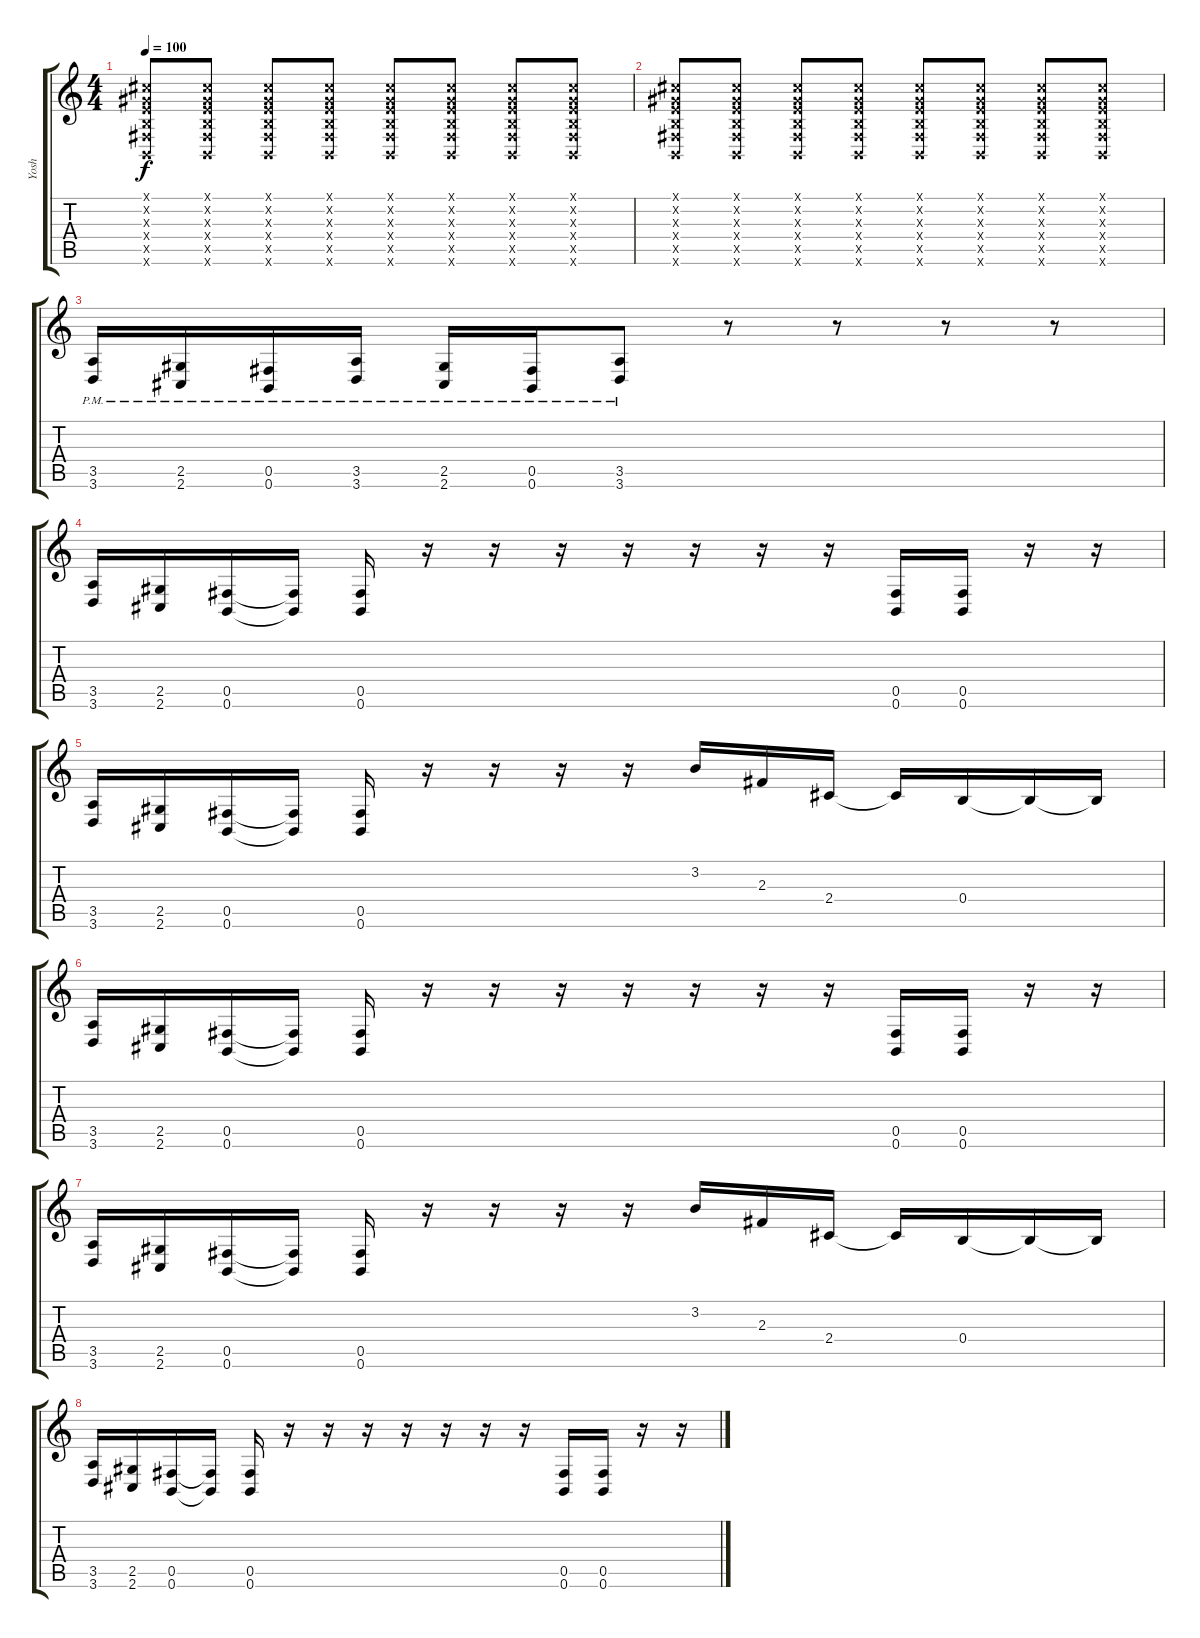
\track ("Yosh" "Yosh") {instrument distortionguitar}
\staff {score tabs}
\tuning (Db4 Ab3 E3 B2 Gb2 B1) {hide}
\ts (4 4)
\tempo 100
\clef g2
\ks c
(0.1{x} 0.2{x} 0.3{x} 0.4{x} 0.5{x} 0.6{x}).8{dy f} (0.1{x} 0.2{x} 0.3{x} 0.4{x} 0.5{x} 0.6{x}).8 (0.1{x} 0.2{x} 0.3{x} 0.4{x} 0.5{x} 0.6{x}).8 (0.1{x} 0.2{x} 0.3{x} 0.4{x} 0.5{x} 0.6{x}).8 (0.1{x} 0.2{x} 0.3{x} 0.4{x} 0.5{x} 0.6{x}).8 (0.1{x} 0.2{x} 0.3{x} 0.4{x} 0.5{x} 0.6{x}).8 (0.1{x} 0.2{x} 0.3{x} 0.4{x} 0.5{x} 0.6{x}).8 (0.1{x} 0.2{x} 0.3{x} 0.4{x} 0.5{x} 0.6{x}).8 |
(0.1{x} 0.2{x} 0.3{x} 0.4{x} 0.5{x} 0.6{x}).8 (0.1{x} 0.2{x} 0.3{x} 0.4{x} 0.5{x} 0.6{x}).8 (0.1{x} 0.2{x} 0.3{x} 0.4{x} 0.5{x} 0.6{x}).8 (0.1{x} 0.2{x} 0.3{x} 0.4{x} 0.5{x} 0.6{x}).8 (0.1{x} 0.2{x} 0.3{x} 0.4{x} 0.5{x} 0.6{x}).8 (0.1{x} 0.2{x} 0.3{x} 0.4{x} 0.5{x} 0.6{x}).8 (0.1{x} 0.2{x} 0.3{x} 0.4{x} 0.5{x} 0.6{x}).8 (0.1{x} 0.2{x} 0.3{x} 0.4{x} 0.5{x} 0.6{x}).8 |
(3.5{pm} 3.6{pm}).16 (2.5{pm} 2.6{pm}).16 (0.5{pm} 0.6{pm}).16 (3.5{pm} 3.6{pm}).16 (2.5{pm} 2.6{pm}).16 (0.5{pm} 0.6{pm}).16 (3.5{pm} 3.6{pm}).8 r.8 r.8 r.8 r.8 |
(3.5 3.6).16 (2.5 2.6).16 (0.5 0.6).16 (0.5{t} 0.6{t}).16 (0.5 0.6).16 r.16 r.16 r.16 r.16 r.16 r.16 r.16 (0.5 0.6).16 (0.5 0.6).16 r.16 r.16 |
(3.5 3.6).16 (2.5 2.6).16 (0.5 0.6).16 (0.5{t} 0.6{t}).16 (0.5 0.6).16 r.16 r.16 r.16 r.16 3.2.16 2.3.16 2.4.16 2.4{t}.16 0.4.16 0.4{t}.16 0.4{t}.16 |
(3.5 3.6).16 (2.5 2.6).16 (0.5 0.6).16 (0.5{t} 0.6{t}).16 (0.5 0.6).16 r.16 r.16 r.16 r.16 r.16 r.16 r.16 (0.5 0.6).16 (0.5 0.6).16 r.16 r.16 |
(3.5 3.6).16 (2.5 2.6).16 (0.5 0.6).16 (0.5{t} 0.6{t}).16 (0.5 0.6).16 r.16 r.16 r.16 r.16 3.2.16 2.3.16 2.4.16 2.4{t}.16 0.4.16 0.4{t}.16 0.4{t}.16 |
(3.5 3.6).16 (2.5 2.6).16 (0.5 0.6).16 (0.5{t} 0.6{t}).16 (0.5 0.6).16 r.16 r.16 r.16 r.16 r.16 r.16 r.16 (0.5 0.6).16 (0.5 0.6).16 r.16 r.16
